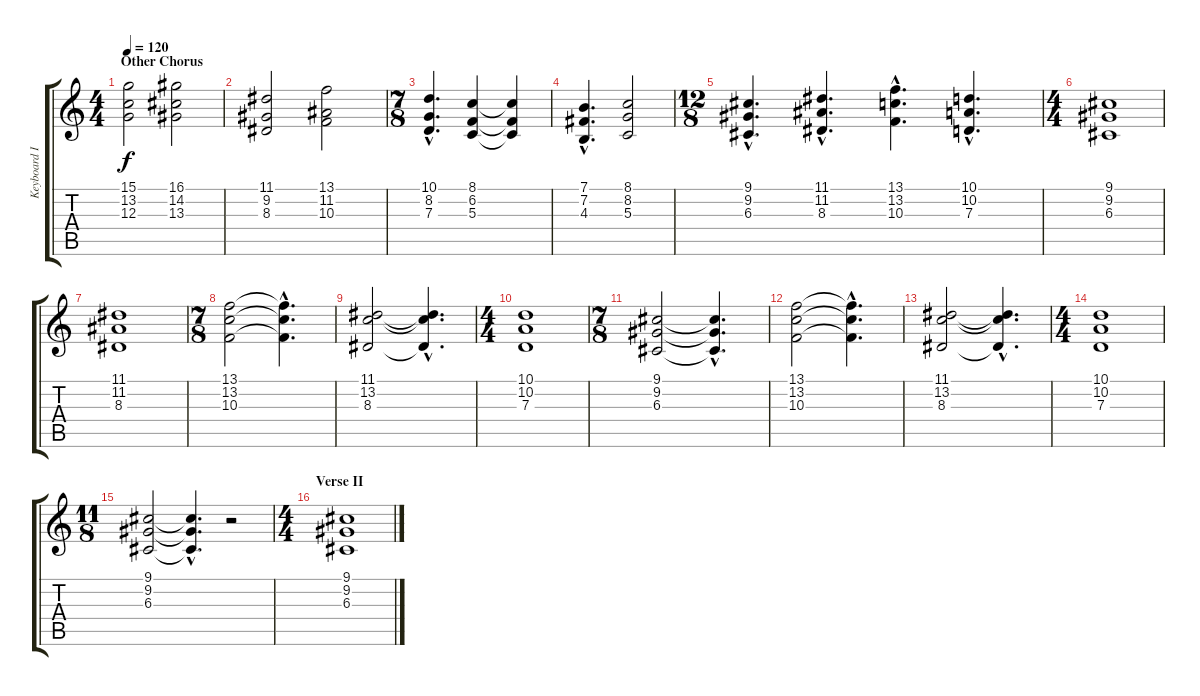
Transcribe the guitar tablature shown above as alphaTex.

\track ("Keyboard II" "Keyboard I") {instrument stringensemble1}
\staff {score tabs}
\tuning (E4 B3 G3 D3 A2 E2) {hide}
\ts (4 4)
\section ("" "Other Chorus")
\tempo 120
\clef g2
\ks c
(15.1 13.2 12.3).2{dy f volume 13 instrument stringensemble1} (16.1 14.2 13.3).2 |
(11.1 9.2 8.3).2 (13.1 11.2 10.3).2 |
\ts (7 8)
(10.1{hac} 8.2{hac} 7.3{hac}).4{d} (8.1 6.2 5.3).4 (8.1{t} 6.2{t} 5.3{t}).4 |
(7.1{hac} 7.2{hac} 4.3{hac}).4{d} (8.1 8.2 5.3).2 |
\ts (12 8)
(9.1{hac} 9.2{hac} 6.3{hac}).4{d} (11.1{hac} 11.2{hac} 8.3{hac}).4{d} (13.1{hac} 13.2{hac} 10.3{hac}).4{d} (10.1{hac} 10.2{hac} 7.3{hac}).4{d} |
\ts (4 4)
(9.1 9.2 6.3).1 |
(11.1 11.2 8.3).1 |
\ts (7 8)
(13.1 13.2 10.3).2 (13.1{hac t} 13.2{hac t} 10.3{hac t}).4{d} |
(11.1 13.2 8.3).2 (11.1{hac t} 13.2{hac t} 8.3{hac t}).4{d} |
\ts (4 4)
(10.1 10.2 7.3).1 |
\ts (7 8)
(9.1 9.2 6.3).2 (9.1{hac t} 9.2{hac t} 6.3{hac t}).4{d} |
(13.1 13.2 10.3).2 (13.1{hac t} 13.2{hac t} 10.3{hac t}).4{d} |
(11.1 13.2 8.3).2 (11.1{hac t} 13.2{hac t} 8.3{hac t}).4{d} |
\ts (4 4)
(10.1 10.2 7.3).1 |
\ts (11 8)
(9.1 9.2 6.3).2 (9.1{hac t} 9.2{hac t} 6.3{hac t}).4{d} r.2 |
\ts (4 4)
\section ("" "Verse II")
(9.1 9.2 6.3).1{volume 11 instrument stringensemble1}
